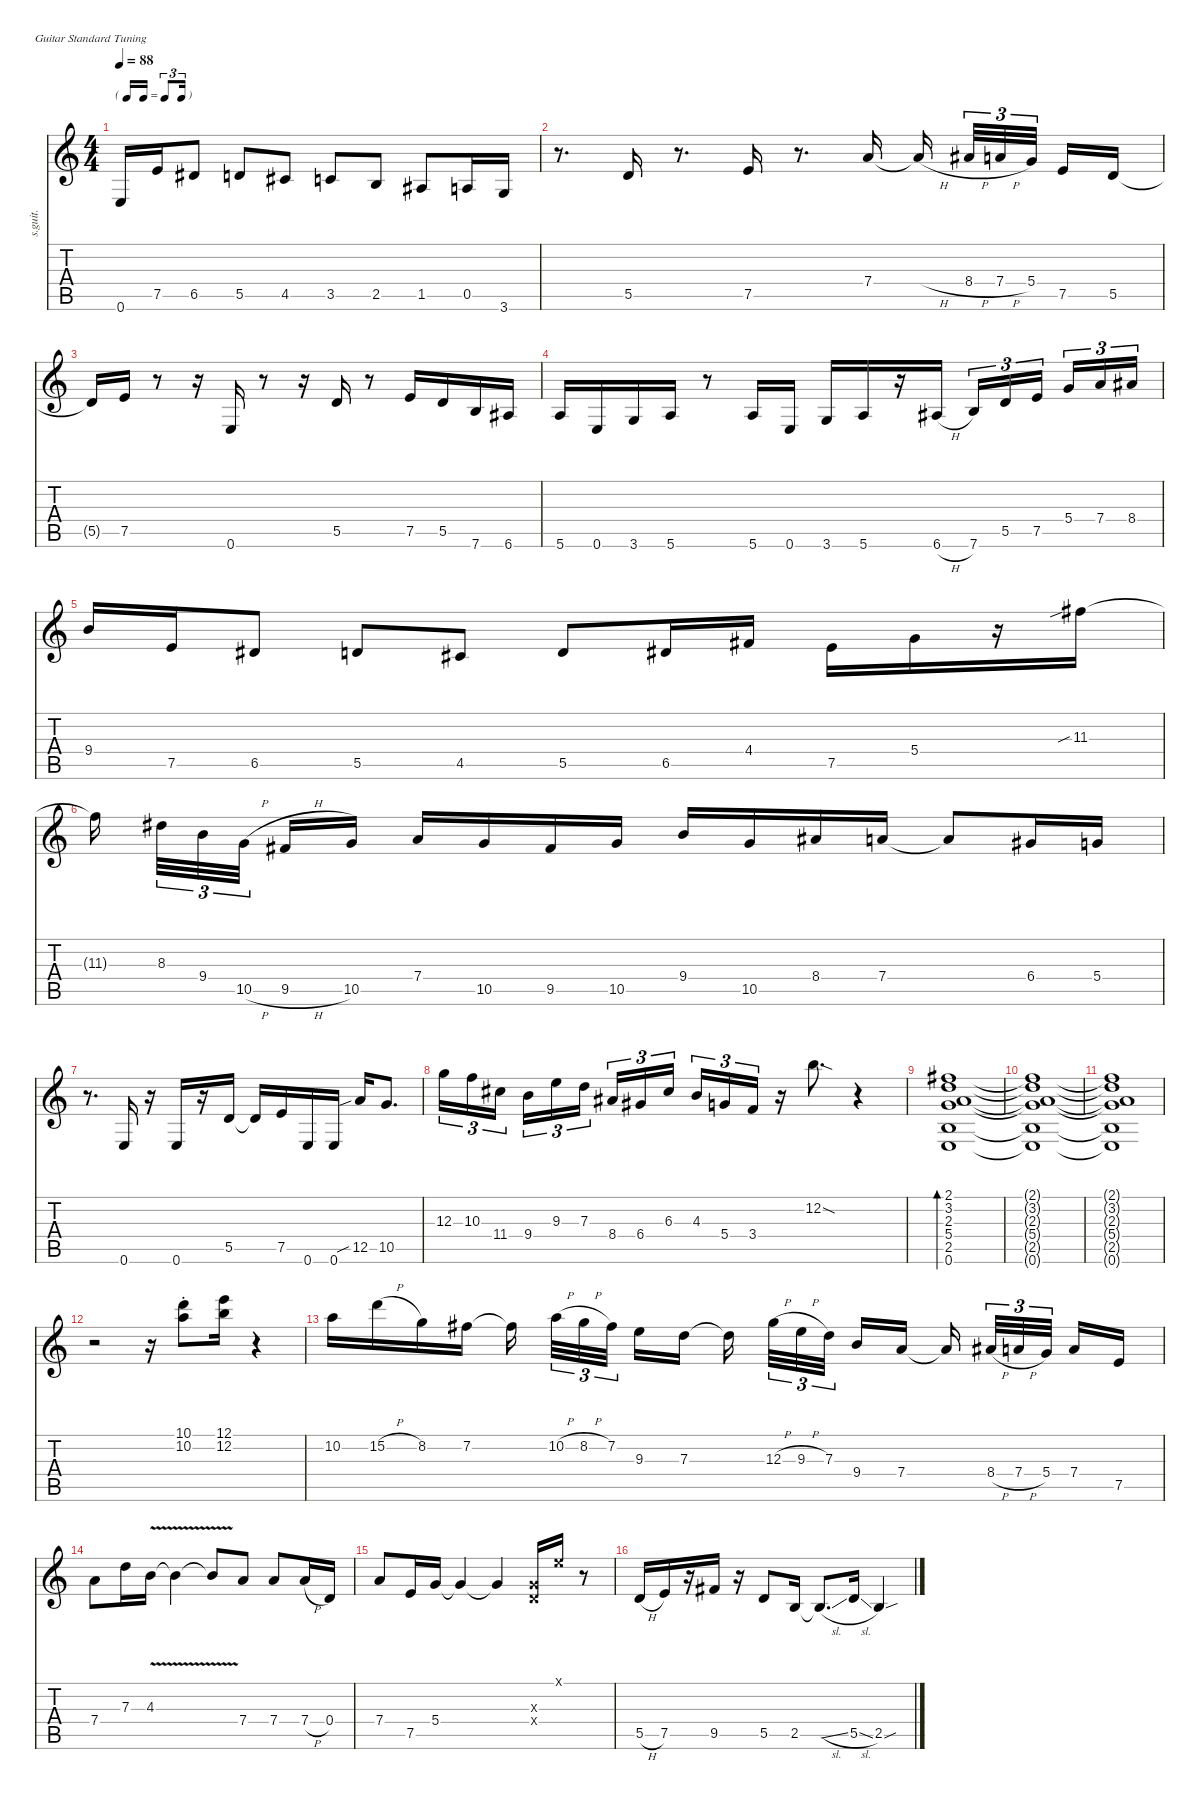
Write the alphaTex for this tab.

\defaultSystemsLayout 4
\hideDynamics
\bracketExtendMode nobrackets
\track ("Track 1" "s.guit.") {instrument electricguitarjazz}
\staff {score tabs}
\tuning (E4 B3 G3 D3 A2 E2)
\ts (4 4)
\tf triplet16th
\tempo 88
\clef g2
\ks c
0.6{t}.16{lyrics (0 "") lyrics (1 "") lyrics (2 "") lyrics (3 "") lyrics (4 "") dy f} 7.5.16{lyrics (0 "") lyrics (1 "") lyrics (2 "") lyrics (3 "") lyrics (4 "")} 6.5{acc #}.8{lyrics (0 "") lyrics (1 "") lyrics (2 "") lyrics (3 "") lyrics (4 "")} 5.5.8{lyrics (0 "") lyrics (1 "") lyrics (2 "") lyrics (3 "") lyrics (4 "")} 4.5{acc #}.8{lyrics (0 "") lyrics (1 "") lyrics (2 "") lyrics (3 "") lyrics (4 "")} 3.5.8{lyrics (0 "") lyrics (1 "") lyrics (2 "") lyrics (3 "") lyrics (4 "")} 2.5.8{lyrics (0 "") lyrics (1 "") lyrics (2 "") lyrics (3 "") lyrics (4 "")} 1.5{acc #}.8{lyrics (0 "") lyrics (1 "") lyrics (2 "") lyrics (3 "") lyrics (4 "")} 0.5.16{lyrics (0 "") lyrics (1 "") lyrics (2 "") lyrics (3 "") lyrics (4 "")} 3.6.16{lyrics (0 "") lyrics (1 "") lyrics (2 "") lyrics (3 "") lyrics (4 "")} |
r.8{d} 5.5.16{lyrics (0 "") lyrics (1 "") lyrics (2 "") lyrics (3 "") lyrics (4 "")} r.8{d} 7.5.16{lyrics (0 "") lyrics (1 "") lyrics (2 "") lyrics (3 "") lyrics (4 "")} r.8{d} 7.4.16{lyrics (0 "") lyrics (1 "") lyrics (2 "") lyrics (3 "") lyrics (4 "")} 7.4{h t}.16{lyrics (0 "") lyrics (1 "") lyrics (2 "") lyrics (3 "") lyrics (4 "")} 8.4{h acc #}.32{tu (3 2) lyrics (0 "") lyrics (1 "") lyrics (2 "") lyrics (3 "") lyrics (4 "")} 7.4{h}.32{tu (3 2) lyrics (0 "") lyrics (1 "") lyrics (2 "") lyrics (3 "") lyrics (4 "")} 5.4.32{tu (3 2) lyrics (0 "") lyrics (1 "") lyrics (2 "") lyrics (3 "") lyrics (4 "")} 7.5.16{lyrics (0 "") lyrics (1 "") lyrics (2 "") lyrics (3 "") lyrics (4 "")} 5.5.16{lyrics (0 "") lyrics (1 "") lyrics (2 "") lyrics (3 "") lyrics (4 "")} |
5.5{t}.16{lyrics (0 "") lyrics (1 "") lyrics (2 "") lyrics (3 "") lyrics (4 "")} 7.5.16{lyrics (0 "") lyrics (1 "") lyrics (2 "") lyrics (3 "") lyrics (4 "")} r.8 r.16 0.6.16{lyrics (0 "") lyrics (1 "") lyrics (2 "") lyrics (3 "") lyrics (4 "")} r.8 r.16 5.5.16{lyrics (0 "") lyrics (1 "") lyrics (2 "") lyrics (3 "") lyrics (4 "")} r.8 7.5.16{lyrics (0 "") lyrics (1 "") lyrics (2 "") lyrics (3 "") lyrics (4 "")} 5.5.16{lyrics (0 "") lyrics (1 "") lyrics (2 "") lyrics (3 "") lyrics (4 "")} 7.6.16{lyrics (0 "") lyrics (1 "") lyrics (2 "") lyrics (3 "") lyrics (4 "")} 6.6{acc #}.16{lyrics (0 "") lyrics (1 "") lyrics (2 "") lyrics (3 "") lyrics (4 "")} |
5.6.16{lyrics (0 "") lyrics (1 "") lyrics (2 "") lyrics (3 "") lyrics (4 "")} 0.6.16{lyrics (0 "") lyrics (1 "") lyrics (2 "") lyrics (3 "") lyrics (4 "")} 3.6.16{lyrics (0 "") lyrics (1 "") lyrics (2 "") lyrics (3 "") lyrics (4 "")} 5.6.16{lyrics (0 "") lyrics (1 "") lyrics (2 "") lyrics (3 "") lyrics (4 "")} r.8 5.6.16{lyrics (0 "") lyrics (1 "") lyrics (2 "") lyrics (3 "") lyrics (4 "")} 0.6.16{lyrics (0 "") lyrics (1 "") lyrics (2 "") lyrics (3 "") lyrics (4 "")} 3.6.16{lyrics (0 "") lyrics (1 "") lyrics (2 "") lyrics (3 "") lyrics (4 "")} 5.6.16{lyrics (0 "") lyrics (1 "") lyrics (2 "") lyrics (3 "") lyrics (4 "")} r.16 6.6{h acc #}.16{lyrics (0 "") lyrics (1 "") lyrics (2 "") lyrics (3 "") lyrics (4 "")} 7.6.16{tu (3 2) lyrics (0 "") lyrics (1 "") lyrics (2 "") lyrics (3 "") lyrics (4 "")} 5.5.16{tu (3 2) lyrics (0 "") lyrics (1 "") lyrics (2 "") lyrics (3 "") lyrics (4 "")} 7.5.16{tu (3 2) lyrics (0 "") lyrics (1 "") lyrics (2 "") lyrics (3 "") lyrics (4 "")} 5.4.16{tu (3 2) lyrics (0 "") lyrics (1 "") lyrics (2 "") lyrics (3 "") lyrics (4 "")} 7.4.16{tu (3 2) lyrics (0 "") lyrics (1 "") lyrics (2 "") lyrics (3 "") lyrics (4 "")} 8.4{acc #}.16{tu (3 2) lyrics (0 "") lyrics (1 "") lyrics (2 "") lyrics (3 "") lyrics (4 "")} |
9.4.16{lyrics (0 "") lyrics (1 "") lyrics (2 "") lyrics (3 "") lyrics (4 "")} 7.5.16{lyrics (0 "") lyrics (1 "") lyrics (2 "") lyrics (3 "") lyrics (4 "")} 6.5{acc #}.8{lyrics (0 "") lyrics (1 "") lyrics (2 "") lyrics (3 "") lyrics (4 "")} 5.5.8{lyrics (0 "") lyrics (1 "") lyrics (2 "") lyrics (3 "") lyrics (4 "")} 4.5{acc #}.8{lyrics (0 "") lyrics (1 "") lyrics (2 "") lyrics (3 "") lyrics (4 "")} 5.5.8{lyrics (0 "") lyrics (1 "") lyrics (2 "") lyrics (3 "") lyrics (4 "")} 6.5{acc #}.16{lyrics (0 "") lyrics (1 "") lyrics (2 "") lyrics (3 "") lyrics (4 "")} 4.4{acc #}.16{lyrics (0 "") lyrics (1 "") lyrics (2 "") lyrics (3 "") lyrics (4 "")} 7.5.16{lyrics (0 "") lyrics (1 "") lyrics (2 "") lyrics (3 "") lyrics (4 "")} 5.4.16{lyrics (0 "") lyrics (1 "") lyrics (2 "") lyrics (3 "") lyrics (4 "")} r.16 11.3{sib acc #}.16{lyrics (0 "") lyrics (1 "") lyrics (2 "") lyrics (3 "") lyrics (4 "")} |
11.3{t acc #}.16{lyrics (0 "") lyrics (1 "") lyrics (2 "") lyrics (3 "") lyrics (4 "")} 8.3{acc #}.32{tu (3 2) lyrics (0 "") lyrics (1 "") lyrics (2 "") lyrics (3 "") lyrics (4 "")} 9.4.32{tu (3 2) lyrics (0 "") lyrics (1 "") lyrics (2 "") lyrics (3 "") lyrics (4 "")} 10.5{h}.32{tu (3 2) lyrics (0 "") lyrics (1 "") lyrics (2 "") lyrics (3 "") lyrics (4 "")} 9.5{h acc #}.16{lyrics (0 "") lyrics (1 "") lyrics (2 "") lyrics (3 "") lyrics (4 "")} 10.5.16{lyrics (0 "") lyrics (1 "") lyrics (2 "") lyrics (3 "") lyrics (4 "")} 7.4.16{lyrics (0 "") lyrics (1 "") lyrics (2 "") lyrics (3 "") lyrics (4 "")} 10.5.16{lyrics (0 "") lyrics (1 "") lyrics (2 "") lyrics (3 "") lyrics (4 "")} 9.5{acc #}.16{lyrics (0 "") lyrics (1 "") lyrics (2 "") lyrics (3 "") lyrics (4 "")} 10.5.16{lyrics (0 "") lyrics (1 "") lyrics (2 "") lyrics (3 "") lyrics (4 "")} 9.4.16{lyrics (0 "") lyrics (1 "") lyrics (2 "") lyrics (3 "") lyrics (4 "")} 10.5.16{lyrics (0 "") lyrics (1 "") lyrics (2 "") lyrics (3 "") lyrics (4 "")} 8.4{acc #}.16{lyrics (0 "") lyrics (1 "") lyrics (2 "") lyrics (3 "") lyrics (4 "")} 7.4.16{lyrics (0 "") lyrics (1 "") lyrics (2 "") lyrics (3 "") lyrics (4 "")} 7.4{t}.8{lyrics (0 "") lyrics (1 "") lyrics (2 "") lyrics (3 "") lyrics (4 "")} 6.4{acc #}.16{lyrics (0 "") lyrics (1 "") lyrics (2 "") lyrics (3 "") lyrics (4 "")} 5.4.16{lyrics (0 "") lyrics (1 "") lyrics (2 "") lyrics (3 "") lyrics (4 "")} |
r.8{d} 0.6.16{lyrics (0 "") lyrics (1 "") lyrics (2 "") lyrics (3 "") lyrics (4 "")} r.16 0.6.16{lyrics (0 "") lyrics (1 "") lyrics (2 "") lyrics (3 "") lyrics (4 "")} r.16 5.5.16{lyrics (0 "") lyrics (1 "") lyrics (2 "") lyrics (3 "") lyrics (4 "")} 5.5{t}.16{lyrics (0 "") lyrics (1 "") lyrics (2 "") lyrics (3 "") lyrics (4 "")} 7.5.16{lyrics (0 "") lyrics (1 "") lyrics (2 "") lyrics (3 "") lyrics (4 "")} 0.6.16{lyrics (0 "") lyrics (1 "") lyrics (2 "") lyrics (3 "") lyrics (4 "")} 0.6.16{lyrics (0 "") lyrics (1 "") lyrics (2 "") lyrics (3 "") lyrics (4 "")} 12.5{sib}.16{lyrics (0 "") lyrics (1 "") lyrics (2 "") lyrics (3 "") lyrics (4 "")} 10.5.8{d lyrics (0 "") lyrics (1 "") lyrics (2 "") lyrics (3 "") lyrics (4 "")} |
12.3.16{tu (3 2) lyrics (0 "") lyrics (1 "") lyrics (2 "") lyrics (3 "") lyrics (4 "")} 10.3.16{tu (3 2) lyrics (0 "") lyrics (1 "") lyrics (2 "") lyrics (3 "") lyrics (4 "")} 11.4{acc #}.16{tu (3 2) lyrics (0 "") lyrics (1 "") lyrics (2 "") lyrics (3 "") lyrics (4 "")} 9.4.16{tu (3 2) lyrics (0 "") lyrics (1 "") lyrics (2 "") lyrics (3 "") lyrics (4 "")} 9.3.16{tu (3 2) lyrics (0 "") lyrics (1 "") lyrics (2 "") lyrics (3 "") lyrics (4 "")} 7.3.16{tu (3 2) lyrics (0 "") lyrics (1 "") lyrics (2 "") lyrics (3 "") lyrics (4 "")} 8.4{acc #}.16{tu (3 2) lyrics (0 "") lyrics (1 "") lyrics (2 "") lyrics (3 "") lyrics (4 "")} 6.4{acc #}.16{tu (3 2) lyrics (0 "") lyrics (1 "") lyrics (2 "") lyrics (3 "") lyrics (4 "")} 6.3{acc #}.16{tu (3 2) lyrics (0 "") lyrics (1 "") lyrics (2 "") lyrics (3 "") lyrics (4 "")} 4.3.16{tu (3 2) lyrics (0 "") lyrics (1 "") lyrics (2 "") lyrics (3 "") lyrics (4 "")} 5.4.16{tu (3 2) lyrics (0 "") lyrics (1 "") lyrics (2 "") lyrics (3 "") lyrics (4 "")} 3.4.16{tu (3 2) lyrics (0 "") lyrics (1 "") lyrics (2 "") lyrics (3 "") lyrics (4 "")} r.16 12.2{sod}.8{d lyrics (0 "") lyrics (1 "") lyrics (2 "") lyrics (3 "") lyrics (4 "")} r.4 |
(2.1{acc #} 3.2 2.3 5.4 2.5 0.6).1{bd 30 lyrics (0 "") lyrics (1 "") lyrics (2 "") lyrics (3 "") lyrics (4 "")} |
(2.1{t acc #} 3.2{t} 2.3{t} 5.4{t} 2.5{t} 0.6{t}).1{lyrics (0 "") lyrics (1 "") lyrics (2 "") lyrics (3 "") lyrics (4 "")} |
(2.1{t acc #} 3.2{t} 2.3{t} 5.4{t} 2.5{t} 0.6{t}).1{lyrics (0 "") lyrics (1 "") lyrics (2 "") lyrics (3 "") lyrics (4 "")} |
r.2 r.16 (10.1 10.2{st}).8{lyrics (0 "") lyrics (1 "") lyrics (2 "") lyrics (3 "") lyrics (4 "")} (12.1 12.2).16{lyrics (0 "") lyrics (1 "") lyrics (2 "") lyrics (3 "") lyrics (4 "")} r.4 |
10.2.16{lyrics (0 "") lyrics (1 "") lyrics (2 "") lyrics (3 "") lyrics (4 "")} 15.2{h}.16{lyrics (0 "") lyrics (1 "") lyrics (2 "") lyrics (3 "") lyrics (4 "")} 8.2.16{lyrics (0 "") lyrics (1 "") lyrics (2 "") lyrics (3 "") lyrics (4 "")} 7.2{acc #}.16{lyrics (0 "") lyrics (1 "") lyrics (2 "") lyrics (3 "") lyrics (4 "")} 7.2{t acc #}.16{lyrics (0 "") lyrics (1 "") lyrics (2 "") lyrics (3 "") lyrics (4 "")} 10.2{h}.32{tu (3 2) lyrics (0 "") lyrics (1 "") lyrics (2 "") lyrics (3 "") lyrics (4 "")} 8.2{h}.32{tu (3 2) lyrics (0 "") lyrics (1 "") lyrics (2 "") lyrics (3 "") lyrics (4 "")} 7.2{acc #}.32{tu (3 2) lyrics (0 "") lyrics (1 "") lyrics (2 "") lyrics (3 "") lyrics (4 "")} 9.3.16{lyrics (0 "") lyrics (1 "") lyrics (2 "") lyrics (3 "") lyrics (4 "")} 7.3.16{lyrics (0 "") lyrics (1 "") lyrics (2 "") lyrics (3 "") lyrics (4 "")} 7.3{t}.16{lyrics (0 "") lyrics (1 "") lyrics (2 "") lyrics (3 "") lyrics (4 "")} 12.3{h}.32{tu (3 2) lyrics (0 "") lyrics (1 "") lyrics (2 "") lyrics (3 "") lyrics (4 "")} 9.3{h}.32{tu (3 2) lyrics (0 "") lyrics (1 "") lyrics (2 "") lyrics (3 "") lyrics (4 "")} 7.3.32{tu (3 2) lyrics (0 "") lyrics (1 "") lyrics (2 "") lyrics (3 "") lyrics (4 "")} 9.4.16{lyrics (0 "") lyrics (1 "") lyrics (2 "") lyrics (3 "") lyrics (4 "")} 7.4.16{lyrics (0 "") lyrics (1 "") lyrics (2 "") lyrics (3 "") lyrics (4 "")} 7.4{t}.16{lyrics (0 "") lyrics (1 "") lyrics (2 "") lyrics (3 "") lyrics (4 "")} 8.4{h acc #}.32{tu (3 2) lyrics (0 "") lyrics (1 "") lyrics (2 "") lyrics (3 "") lyrics (4 "")} 7.4{h}.32{tu (3 2) lyrics (0 "") lyrics (1 "") lyrics (2 "") lyrics (3 "") lyrics (4 "")} 5.4.32{tu (3 2) lyrics (0 "") lyrics (1 "") lyrics (2 "") lyrics (3 "") lyrics (4 "")} 7.4.16{lyrics (0 "") lyrics (1 "") lyrics (2 "") lyrics (3 "") lyrics (4 "")} 7.5.16{lyrics (0 "") lyrics (1 "") lyrics (2 "") lyrics (3 "") lyrics (4 "")} |
7.4.8{lyrics (0 "") lyrics (1 "") lyrics (2 "") lyrics (3 "") lyrics (4 "")} 7.3.16{lyrics (0 "") lyrics (1 "") lyrics (2 "") lyrics (3 "") lyrics (4 "")} 4.3{v}.16{lyrics (0 "") lyrics (1 "") lyrics (2 "") lyrics (3 "") lyrics (4 "")} 4.3{v t}.4{lyrics (0 "") lyrics (1 "") lyrics (2 "") lyrics (3 "") lyrics (4 "")} 4.3{v t}.8{lyrics (0 "") lyrics (1 "") lyrics (2 "") lyrics (3 "") lyrics (4 "")} 7.4.8{lyrics (0 "") lyrics (1 "") lyrics (2 "") lyrics (3 "") lyrics (4 "")} 7.4.8{lyrics (0 "") lyrics (1 "") lyrics (2 "") lyrics (3 "") lyrics (4 "")} 7.4{h}.16{lyrics (0 "") lyrics (1 "") lyrics (2 "") lyrics (3 "") lyrics (4 "")} 0.4.16{lyrics (0 "") lyrics (1 "") lyrics (2 "") lyrics (3 "") lyrics (4 "")} |
7.4.8{lyrics (0 "") lyrics (1 "") lyrics (2 "") lyrics (3 "") lyrics (4 "")} 7.5.16{lyrics (0 "") lyrics (1 "") lyrics (2 "") lyrics (3 "") lyrics (4 "")} 5.4.16{lyrics (0 "") lyrics (1 "") lyrics (2 "") lyrics (3 "") lyrics (4 "")} 5.4{t}.4{lyrics (0 "") lyrics (1 "") lyrics (2 "") lyrics (3 "") lyrics (4 "")} 5.4{t}.4{lyrics (0 "") lyrics (1 "") lyrics (2 "") lyrics (3 "") lyrics (4 "")} (0.3{x} 0.4{x}).16{lyrics (0 "") lyrics (1 "") lyrics (2 "") lyrics (3 "") lyrics (4 "")} 0.1{x}.16{lyrics (0 "") lyrics (1 "") lyrics (2 "") lyrics (3 "") lyrics (4 "")} r.8 |
5.5{h}.16{lyrics (0 "") lyrics (1 "") lyrics (2 "") lyrics (3 "") lyrics (4 "")} 7.5.16{lyrics (0 "") lyrics (1 "") lyrics (2 "") lyrics (3 "") lyrics (4 "")} r.16 9.5{acc #}.16{lyrics (0 "") lyrics (1 "") lyrics (2 "") lyrics (3 "") lyrics (4 "")} r.16 5.5.8{lyrics (0 "") lyrics (1 "") lyrics (2 "") lyrics (3 "") lyrics (4 "")} 2.5.16{lyrics (0 "") lyrics (1 "") lyrics (2 "") lyrics (3 "") lyrics (4 "")} 2.5{sl t}.8{d lyrics (0 "") lyrics (1 "") lyrics (2 "") lyrics (3 "") lyrics (4 "")} 5.5{sl}.16{lyrics (0 "") lyrics (1 "") lyrics (2 "") lyrics (3 "") lyrics (4 "")} 2.5{sou}.4{lyrics (0 "") lyrics (1 "") lyrics (2 "") lyrics (3 "") lyrics (4 "")}
